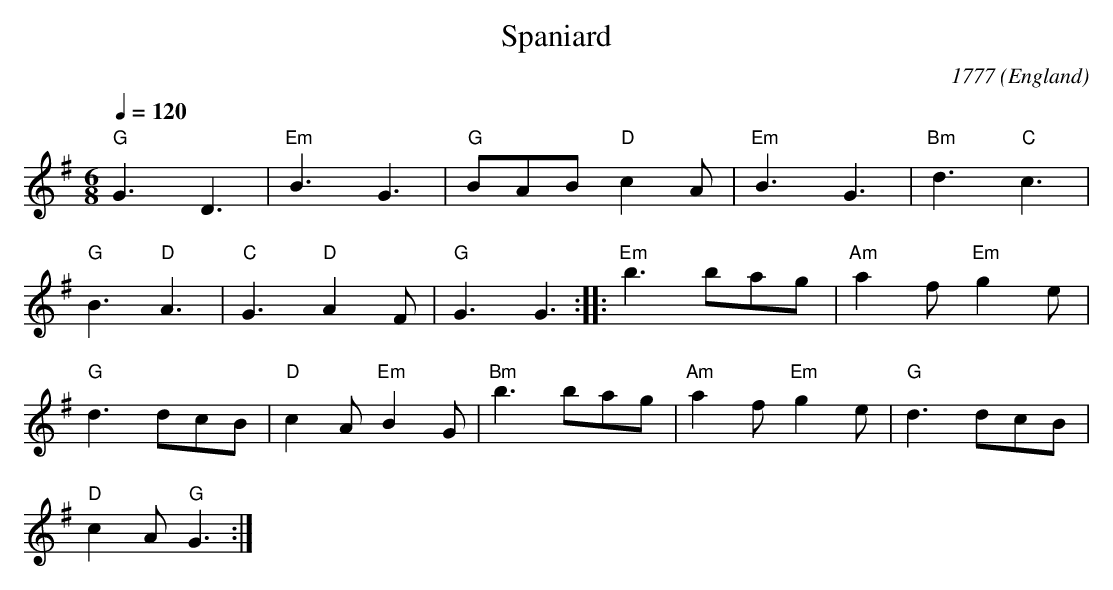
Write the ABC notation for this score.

X:1
T:Spaniard     %Tune name
C:1777     %Tune composer
Q:1/4=120     %Tempo
O:England
M:6/8     %Meter
L:1/8     %
K:G
"G"G3 D3 | "Em"B3 G3 | "G"BAB "D"c2 A | "Em"B3 G3 | "Bm"d3 "C"c3 |
"G"B3 "D"A3 | "C"G3 "D"A2 F | "G"G3 G3 :: "Em"b3 bag | "Am"a2 f "Em"g2 e |
"G"d3 dcB | "D"c2 A "Em"B2 G | "Bm"b3 bag | "Am"a2 f "Em"g2 e | "G"d3 dcB |
"D"c2 A "G"G3 :|
